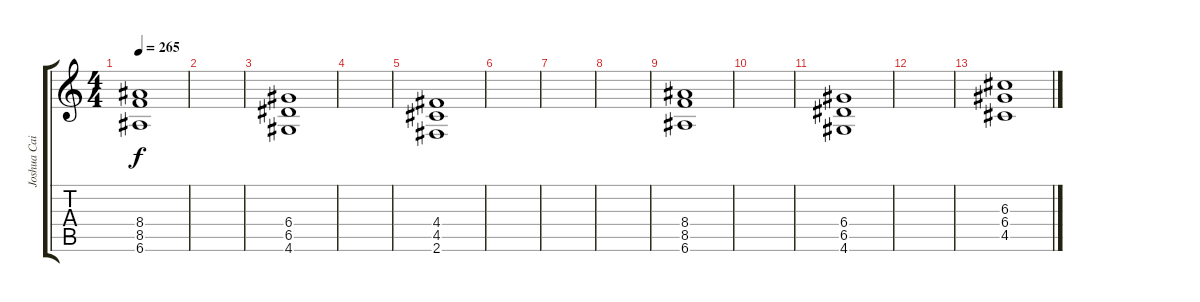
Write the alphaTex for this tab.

\track ("Joshua Cain Distortion" "Joshua Cai") {instrument overdrivenguitar}
\staff {score tabs}
\tuning (E4 B3 G3 D3 A2 E2) {hide}
\ts (4 4)
\tempo 265
\clef g2
\ks c
(8.4 8.5 6.6).1{dy f} |
|
(6.4 6.5 4.6).1 |
|
(4.4 4.5 2.6).1 |
|
|
|
(8.4 8.5 6.6).1 |
|
(6.4 6.5 4.6).1 |
|
(6.3 6.4 4.5).1
